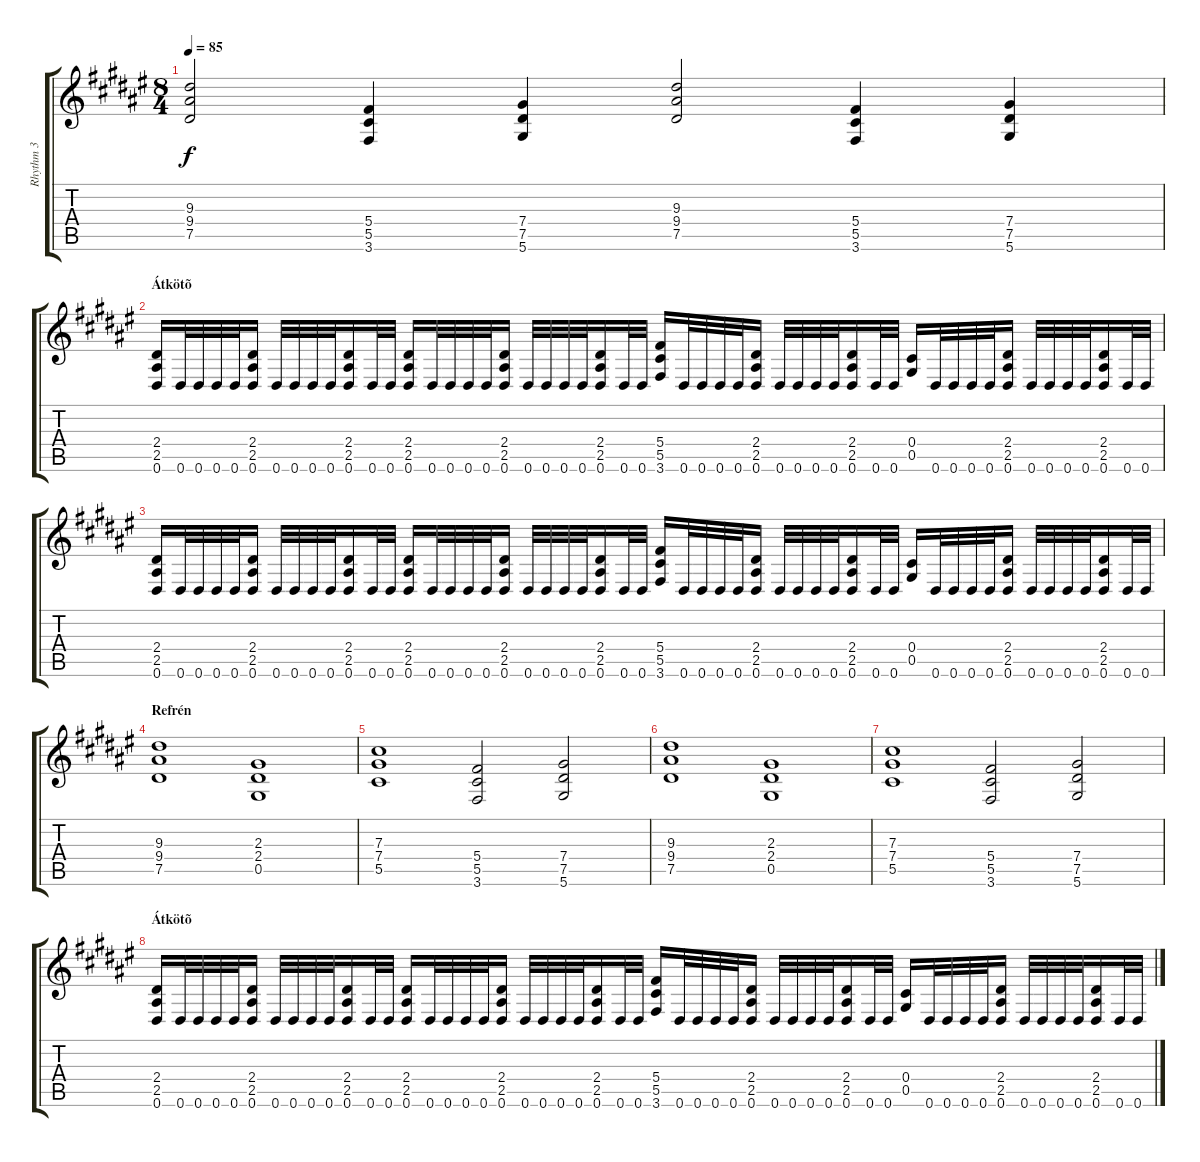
\track ("Rhythm 3" "Rhythm 3") {instrument distortionguitar}
\staff {score tabs}
\tuning (Eb4 Bb3 Gb3 Db3 Ab2 Eb2) {hide}
\ts (8 4)
\tempo 85
\clef g2
\ks d#minor
(9.3 9.4 7.5).2{dy f} (5.4 5.5 3.6).4 (7.4 7.5 5.6).4 (9.3 9.4 7.5).2 (5.4 5.5 3.6).4 (7.4 7.5 5.6).4 |
\section ("" "Átkötõ")
(2.4 2.5 0.6).16 0.6.32 0.6.32 0.6.32 0.6.32 (2.4 2.5 0.6).16 0.6.32 0.6.32 0.6.32 0.6.32 (2.4 2.5 0.6).16 0.6.32 0.6.32 (2.4 2.5 0.6).16 0.6.32 0.6.32 0.6.32 0.6.32 (2.4 2.5 0.6).16 0.6.32 0.6.32 0.6.32 0.6.32 (2.4 2.5 0.6).16 0.6.32 0.6.32 (5.4 5.5 3.6).16 0.6.32 0.6.32 0.6.32 0.6.32 (2.4 2.5 0.6).16 0.6.32 0.6.32 0.6.32 0.6.32 (2.4 2.5 0.6).16 0.6.32 0.6.32 (0.4 0.5).16 0.6.32 0.6.32 0.6.32 0.6.32 (2.4 2.5 0.6).16 0.6.32 0.6.32 0.6.32 0.6.32 (2.4 2.5 0.6).16 0.6.32 0.6.32 |
(2.4 2.5 0.6).16 0.6.32 0.6.32 0.6.32 0.6.32 (2.4 2.5 0.6).16 0.6.32 0.6.32 0.6.32 0.6.32 (2.4 2.5 0.6).16 0.6.32 0.6.32 (2.4 2.5 0.6).16 0.6.32 0.6.32 0.6.32 0.6.32 (2.4 2.5 0.6).16 0.6.32 0.6.32 0.6.32 0.6.32 (2.4 2.5 0.6).16 0.6.32 0.6.32 (5.4 5.5 3.6).16 0.6.32 0.6.32 0.6.32 0.6.32 (2.4 2.5 0.6).16 0.6.32 0.6.32 0.6.32 0.6.32 (2.4 2.5 0.6).16 0.6.32 0.6.32 (0.4 0.5).16 0.6.32 0.6.32 0.6.32 0.6.32 (2.4 2.5 0.6).16 0.6.32 0.6.32 0.6.32 0.6.32 (2.4 2.5 0.6).16 0.6.32 0.6.32 |
\section ("" "Refrén")
(9.3 9.4 7.5).1 (2.3 2.4 0.5).1 |
(7.3 7.4 5.5).1 (5.4 5.5 3.6).2 (7.4 7.5 5.6).2 |
(9.3 9.4 7.5).1 (2.3 2.4 0.5).1 |
(7.3 7.4 5.5).1 (5.4 5.5 3.6).2 (7.4 7.5 5.6).2 |
\section ("" "Átkötõ")
(2.4 2.5 0.6).16 0.6.32 0.6.32 0.6.32 0.6.32 (2.4 2.5 0.6).16 0.6.32 0.6.32 0.6.32 0.6.32 (2.4 2.5 0.6).16 0.6.32 0.6.32 (2.4 2.5 0.6).16 0.6.32 0.6.32 0.6.32 0.6.32 (2.4 2.5 0.6).16 0.6.32 0.6.32 0.6.32 0.6.32 (2.4 2.5 0.6).16 0.6.32 0.6.32 (5.4 5.5 3.6).16 0.6.32 0.6.32 0.6.32 0.6.32 (2.4 2.5 0.6).16 0.6.32 0.6.32 0.6.32 0.6.32 (2.4 2.5 0.6).16 0.6.32 0.6.32 (0.4 0.5).16 0.6.32 0.6.32 0.6.32 0.6.32 (2.4 2.5 0.6).16 0.6.32 0.6.32 0.6.32 0.6.32 (2.4 2.5 0.6).16 0.6.32 0.6.32
